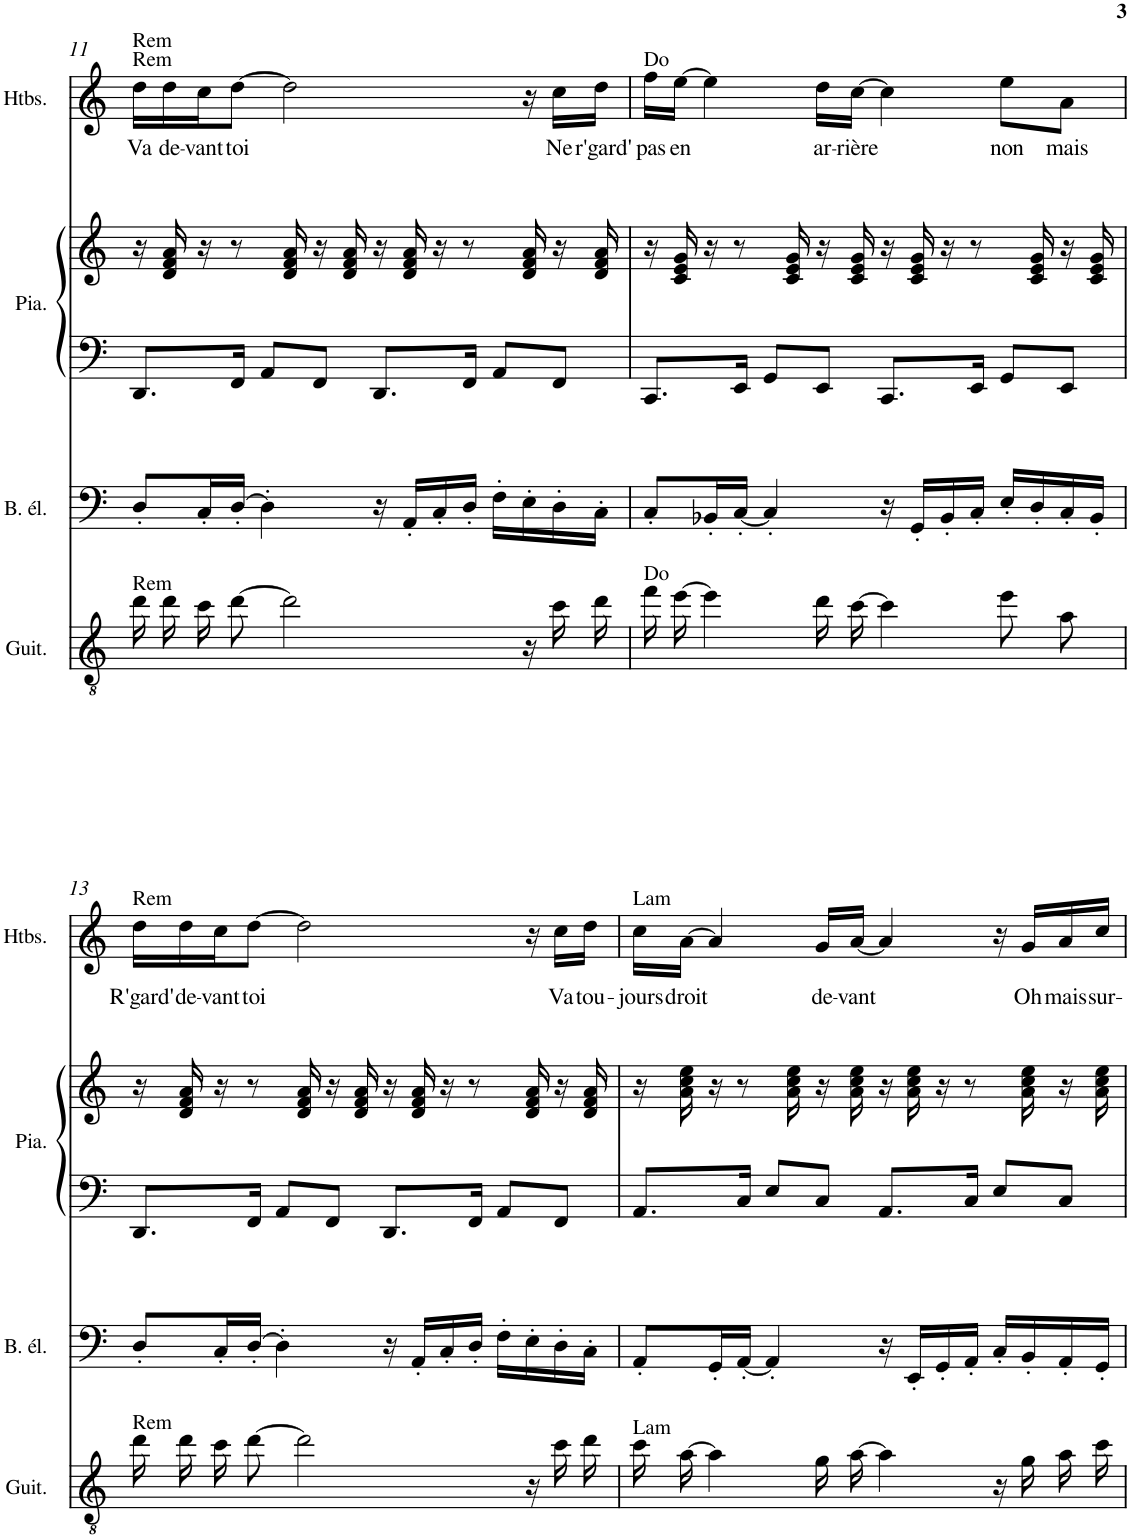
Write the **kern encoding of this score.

**kern	**kern	**kern	**kern	**kern	**text
*part4	*part3	*part2	*part2	*part1	*part1
*staff5	*staff4	*staff3	*staff2	*staff1	*staff1
*I"Guitare acoustique	*I"Basse électrique	*I"Piano	*	*I"Hautbois	*
*I'Guit.	*I'B. él.	*I'Pia.	*	*I'Htbs.	*
!!LO:PB:g=z
*clefGv2	*clefF4	*clefF4	*clefG2	*clefG2	*
*	*Trd7c12	*	*	*Trd12c21	*
*k[]	*k[]	*k[]	*k[]	*k[]	*
*M4/4	*M4/4	*M4/4	*M4/4	*M4/4	*
=11	=11	=11	=11	=11	=11
!	!	!	!	!LO:TX:a:t=Rem	!
!	!	!	!	!LO:TX:a:t=Rem	!
!LO:TX:a:t=Rem	!	!	!	!	!
!	!	!	!	!	!LO:LY:b
16dd\LL	8D'/L	8.DD/L	16r	16dd\LL	Va
!	!	!	!	!	!LO:LY:b
16dd\J	.	.	16d/ 16f/ 16a/	16dd\	de-
!	!	!	!	!	!LO:LY:b
16cc\K	16C'/L	.	16r	16cc\J	-vant
!	!	!	!	!	!LO:LY:b
[8dd\J	[16D'/JJ	16FF/Jk	8r	[8dd\J	toi
.	4D'\]	8AA/L	.	.	.
2dd\]	.	.	16d/ 16f/ 16a/	2dd\]	.
.	.	8FF/J	16r	.	.
.	.	.	16d/ 16f/ 16a/	.	.
.	16r	8.DD/L	16r	.	.
.	16AA'/LL	.	16d/ 16f/ 16a/	.	.
.	16C'/	.	16r	.	.
.	16D'/JJ	16FF/Jk	8r	.	.
.	16F'\LL	8AA/L	.	.	.
16r	16E'\	.	16d/ 16f/ 16a/	16r	.
!	!	!	!	!	!LO:LY:b
16cc\LL	16D'\	8FF/J	16r	16cc\LL	Ne
!	!	!	!	!	!LO:LY:b
16dd\JJ	16C'\JJ	.	16d/ 16f/ 16a/	16dd\JJ	r'gard'
=12	=12	=12	=12	=12	=12
!	!	!	!	!LO:TX:a:t=Do	!
!LO:TX:a:t=Do	!	!	!	!	!
!	!	!	!	!	!LO:LY:b
16ff\LL	8C'/L	8.CC/L	16r	16ff\LL	pas
!	!	!	!	!	!LO:LY:b
[16ee\JJ	.	.	16c/ 16e/ 16g/	[16ee\JJ	en
4ee\]	16BB-X'/L	.	16r	4ee\]	.
.	[16C'/JJ	16EE/Jk	8r	.	.
.	4C'/]	8GG/L	.	.	.
.	.	.	16c/ 16e/ 16g/	.	.
!	!	!	!	!	!LO:LY:b
16dd\LL	.	8EE/J	16r	16dd\LL	ar-
!	!	!	!	!	!LO:LY:b
[16cc\JJ	.	.	16c/ 16e/ 16g/	[16cc\JJ	-rière
4cc\]	16r	8.CC/L	16r	4cc\]	.
.	16GG'/LL	.	16c/ 16e/ 16g/	.	.
.	16BB-'/	.	16r	.	.
.	16C'/JJ	16EE/Jk	8r	.	.
!	!	!	!	!	!LO:LY:b
8ee\L	16E'/LL	8GG/L	.	8ee\L	non
.	16D'/	.	16c/ 16e/ 16g/	.	.
!	!	!	!	!	!LO:LY:b
8a\J	16C'/	8EE/J	16r	8a\J	mais
.	16BB-'/JJ	.	16c/ 16e/ 16g/	.	.
!!LO:LB:g=z
=13	=13	=13	=13	=13	=13
!	!	!	!	!LO:TX:a:t=Rem	!
!LO:TX:a:t=Rem	!	!	!	!	!
!	!	!	!	!	!LO:LY:b
16dd\LL	8D'/L	8.DD/L	16r	16dd\LL	R'gard'
!	!	!	!	!	!LO:LY:b
16dd\J	.	.	16d/ 16f/ 16a/	16dd\	de-
!	!	!	!	!	!LO:LY:b
16cc\K	16C'/L	.	16r	16cc\J	-vant
!	!	!	!	!	!LO:LY:b
[8dd\J	[16D'/JJ	16FF/Jk	8r	[8dd\J	toi
.	4D'\]	8AA/L	.	.	.
2dd\]	.	.	16d/ 16f/ 16a/	2dd\]	.
.	.	8FF/J	16r	.	.
.	.	.	16d/ 16f/ 16a/	.	.
.	16r	8.DD/L	16r	.	.
.	16AA'/LL	.	16d/ 16f/ 16a/	.	.
.	16C'/	.	16r	.	.
.	16D'/JJ	16FF/Jk	8r	.	.
.	16F'\LL	8AA/L	.	.	.
16r	16E'\	.	16d/ 16f/ 16a/	16r	.
!	!	!	!	!	!LO:LY:b
16cc\LL	16D'\	8FF/J	16r	16cc\LL	Va
!	!	!	!	!	!LO:LY:b
16dd\JJ	16C'\JJ	.	16d/ 16f/ 16a/	16dd\JJ	tou-
=14	=14	=14	=14	=14	=14
!	!	!	!	!LO:TX:a:t=Lam	!
!LO:TX:a:t=Lam	!	!	!	!	!
!	!	!	!	!	!LO:LY:b
16cc\LL	8AA'/L	8.AA/L	16r	16cc\LL	-jours
!	!	!	!	!	!LO:LY:b
[16a\JJ	.	.	16a\ 16cc\ 16ee\	[16a\JJ	droit
4a\]	16GG'/L	.	16r	4a/]	.
.	[16AA'/JJ	16C/Jk	8r	.	.
.	4AA'/]	8E/L	.	.	.
.	.	.	16a\ 16cc\ 16ee\	.	.
!	!	!	!	!	!LO:LY:b
16g\LL	.	8C/J	16r	16g/LL	de-
!	!	!	!	!	!LO:LY:b
[16a\JJ	.	.	16a\ 16cc\ 16ee\	[16a/JJ	-vant
4a\]	16r	8.AA/L	16r	4a/]	.
.	16EE'/LL	.	16a\ 16cc\ 16ee\	.	.
.	16GG'/	.	16r	.	.
.	16AA'/JJ	16C/Jk	8r	.	.
16r	16C'/LL	8E/L	.	16r	.
!	!	!	!	!	!LO:LY:b
16g\LL	16BB'/	.	16a\ 16cc\ 16ee\	16g/LL	Oh
!	!	!	!	!	!LO:LY:b
16a\	16AA'/	8C/J	16r	16a/	mais
!	!	!	!	!	!LO:LY:b
16cc\JJ	16GG'/JJ	.	16a\ 16cc\ 16ee\	16cc/JJ	sur-
=	=	=	=	=	=
*-	*-	*-	*-	*-	*-
